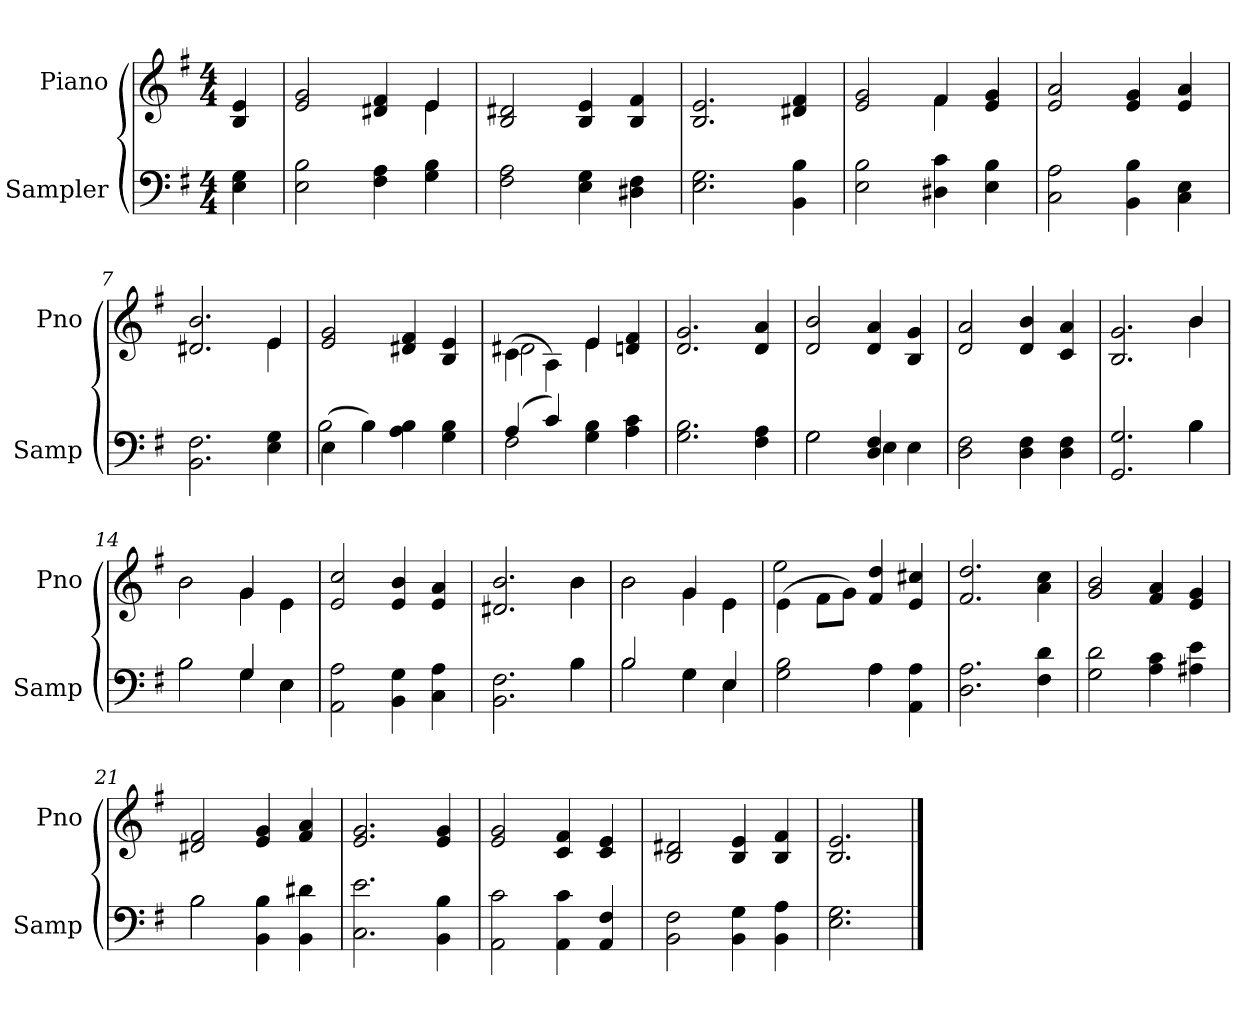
**kern	**kern
*part2	*part1
*staff2	*staff1
*I"Sampler	*I"Piano
*I'Samp	*I'Pno
*clefF4	*clefG2
*k[f#]	*k[f#]
*G:	*G:
*M4/4	*M4/4
=1	=1
4E 4G	4B 4e
=2	=2
*	*^
2E 2B	2e 2g	2.ryy
4F# 4A	4d#X 4f#	.
4G 4B	4e/	4e
*	*v	*v
=3	=3
2F# 2A	2B 2d#X
4E 4G	4B 4e
4D#X 4F#	4B 4f#
=4	=4
2.E 2.G	2.B 2.e
4BB 4B	4d#X 4f#
=5	=5
*	*^
2E 2B	2e 2g	2ryy
4D#X 4c	4f#/	4f#
4E 4B	4e 4g	4ryy
*	*v	*v
=6	=6
2C 2A	2e 2a
4BB 4B	4e 4g
4C 4E	4e 4a
=7	=7
*	*^
2.BB 2.F#	2.d#X 2.b	2.ryy
4E 4G	4e/	4e
*	*v	*v
=8	=8
*^	*
(4E\	2B	2e 2g
4B\)	.	.
4A 4B	2ryy	4d#X 4f#
4G 4B	.	4B 4e
=9	=9	=9
*	*	*^
(4A/	2F#	(4c\	2d#X
4c/)	.	4A\)	.
4G 4B	2ryy	4e/	4e
4A 4c	.	4dn 4f#	4ryy
*v	*v	*	*
*	*v	*v
=10	=10
2.G 2.B	2.d 2.g
4F# 4A	4d 4a
=11	=11
*^	*
2G\	2G	2d 2b
4D 4F#	4E	4d 4a
4E\	4ryy	4B 4g
*v	*v	*
=12	=12
2D 2F#	2d 2a
4D 4F#	4d 4b
4D 4F#	4c 4a
=13	=13
*^	*^
2.GG 2.G	2.ryy	2.B 2.g	2.ryy
4B\	4B	4b/	4b
=14	=14	=14	=14
2B\	2B	2b\	2b
4G/	4G	4g/	4g
4E\	4E	4e\	4e
*v	*v	*	*
*	*v	*v
=15	=15
2AA 2A	2e 2cc
4BB 4G	4e 4b
4C 4A	4e 4a
=16	=16
*^	*^
2.BB 2.F#	2.ryy	2.d#X 2.b	2.ryy
4B\	4B	4b\	4b
=17	=17	=17	=17
2B/	2B	2b\	2b
4G\	4G	4g/	4g
4E/	4E	4e\	4e
=18	=18	=18	=18
2G 2B	2ryy	(4e\	2ee
.	.	8f#\L	.
.	.	8g\J)	.
4A\	4A	4f# 4dd	2ryy
4AA 4A	4ryy	4e 4cc#X	.
*v	*v	*	*
*	*v	*v
=19	=19
2.D 2.A	2.f# 2.dd
4F# 4d	4a 4cc
=20	=20
2G 2d	2g 2b
4A 4c	4f# 4a
4A#X 4e	4e 4g
=21	=21
*^	*
2B\	2B	2d#X 2f#
4BB 4B	2ryy	4e 4g
4BB 4d#X	.	4f# 4a
*v	*v	*
=22	=22
2.C 2.e	2.e 2.g
4BB 4B	4e 4g
=23	=23
2AA 2c	2e 2g
4AA 4c	4c 4f#
4AA 4F#	4c 4e
=24	=24
2BB 2F#	2B 2d#X
4BB 4G	4B 4e
4BB 4A	4B 4f#
=25	=25
2.E 2.G	2.B 2.e
==	==
*-	*-
